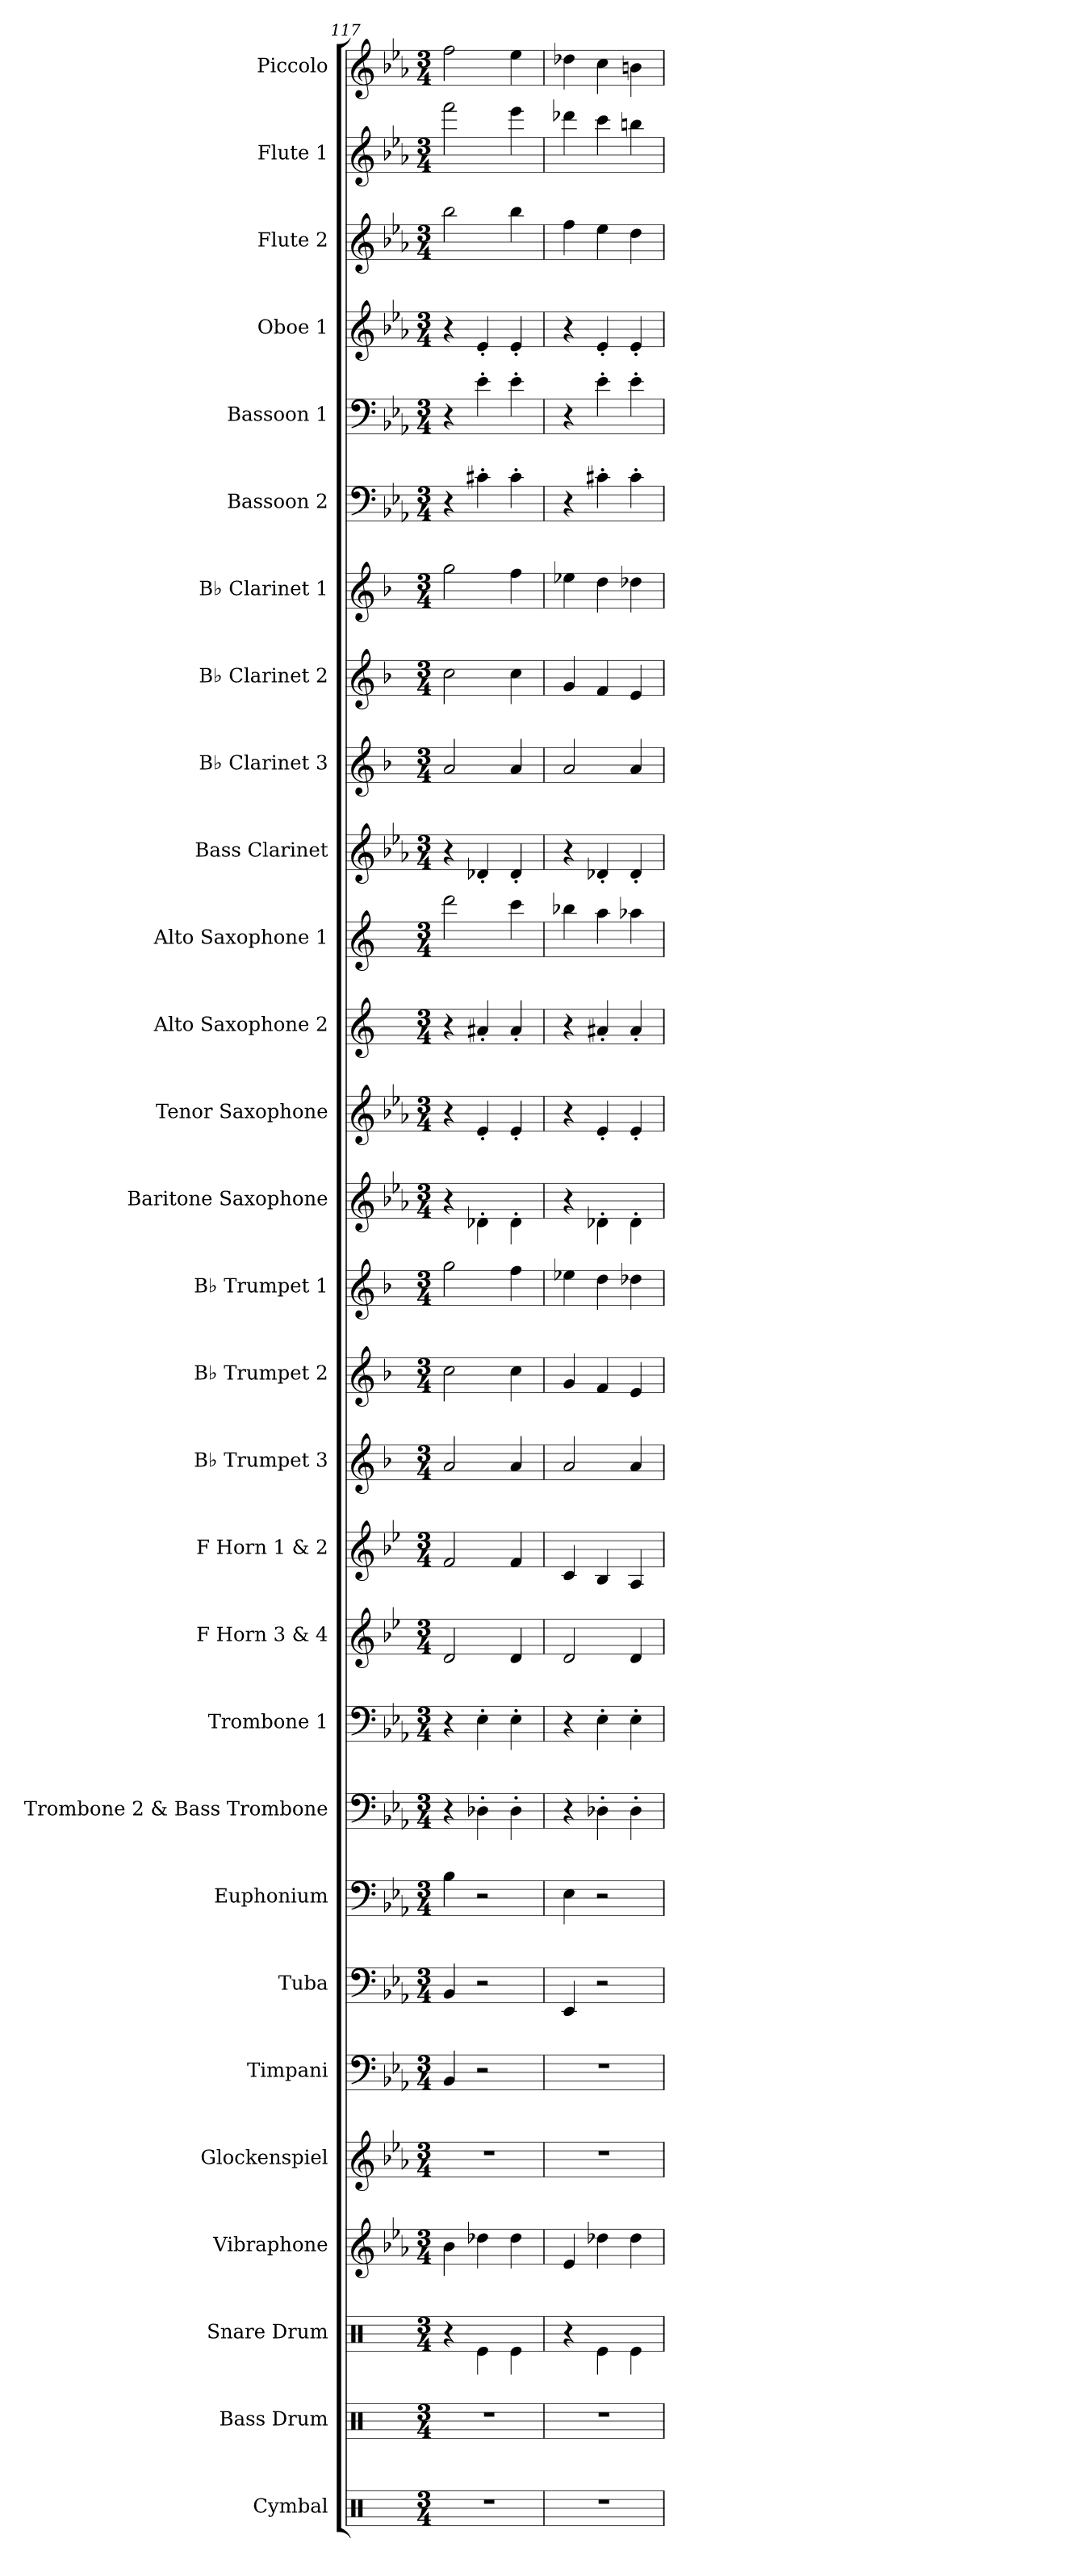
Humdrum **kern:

**kern	**kern	**kern	**kern	**kern	**kern	**kern	**kern	**kern	**kern	**kern	**kern	**kern	**kern	**kern	**kern	**kern	**kern	**kern	**kern	**kern	**kern	**kern	**kern	**kern	**kern	**kern	**kern	**kern
*part29	*part28	*part27	*part26	*part25	*part24	*part23	*part22	*part21	*part20	*part19	*part18	*part17	*part16	*part15	*part14	*part13	*part12	*part11	*part10	*part9	*part8	*part7	*part6	*part5	*part4	*part3	*part2	*part1
*staff29	*staff28	*staff27	*staff26	*staff25	*staff24	*staff23	*staff22	*staff21	*staff20	*staff19	*staff18	*staff17	*staff16	*staff15	*staff14	*staff13	*staff12	*staff11	*staff10	*staff9	*staff8	*staff7	*staff6	*staff5	*staff4	*staff3	*staff2	*staff1
*I"Cymbal	*I"Bass Drum	*I"Snare Drum	*I"Vibraphone	*I"Glockenspiel	*I"Timpani	*I"Tuba	*I"Euphonium	*I"Trombone 2 &amp; Bass Trombone	*I"Trombone 1	*I"F Horn 3 &amp; 4	*I"F Horn 1 &amp; 2	*I"B♭ Trumpet 3	*I"B♭ Trumpet 2	*I"B♭ Trumpet 1	*I"Baritone Saxophone	*I"Tenor Saxophone	*I"Alto Saxophone 2	*I"Alto Saxophone 1	*I"Bass Clarinet	*I"B♭ Clarinet 3	*I"B♭ Clarinet 2	*I"B♭ Clarinet 1	*I"Bassoon 2	*I"Bassoon 1	*I"Oboe 1	*I"Flute 2	*I"Flute 1	*I"Piccolo
*I'Cym.	*I'B. Dr.	*I'Sn. Dr.	*I'Vib.	*I'Glk.	*I'Timp.	*I'Tba.	*I'Euph.	*I'Tbn. 2 B. Tbn.	*I'Tbn. 1	*I'F Hn. 3 4	*I'F Hn. 1 2	*I'B♭ Tpt. 3	*I'B♭ Tpt. 2	*I'B♭ Tpt. 1	*I'Bar. Sax.	*I'T. Sax.	*I'A. Sax. 2	*I'A. Sax. 1	*I'B. Cl.	*I'B♭ Cl. 3	*I'B♭ Cl. 2	*I'B♭ Cl. 1	*I'Bsn. 2	*I'Bsn. 1	*I'Ob. 1	*I'Fl. 2	*I'Fl. 1	*I'Picc.
*clefX	*clefX	*clefX	*clefG2	*clefG2	*clefF4	*clefF4	*clefF4	*clefF4	*clefF4	*clefG2	*clefG2	*clefG2	*clefG2	*clefG2	*clefG2	*clefG2	*clefG2	*clefG2	*clefG2	*clefG2	*clefG2	*clefG2	*clefF4	*clefF4	*clefG2	*clefG2	*clefG2	*clefG2
*	*	*	*	*ITrd-14c-24	*	*	*	*	*	*ITrd4c7	*ITrd4c7	*ITrd1c2	*ITrd1c2	*ITrd1c2	*ITrd12c21	*ITrd8c14	*ITrd5c9	*ITrd5c9	*ITrd8c14	*ITrd1c2	*ITrd1c2	*ITrd1c2	*	*	*	*	*	*ITrd-7c-12
*k[]	*k[]	*k[]	*k[b-e-a-]	*k[b-e-a-]	*k[b-e-a-]	*k[b-e-a-]	*k[b-e-a-]	*k[b-e-a-]	*k[b-e-a-]	*k[b-e-a-]	*k[b-e-a-]	*k[b-e-a-]	*k[b-e-a-]	*k[b-e-a-]	*k[b-e-a-]	*k[b-e-a-]	*k[b-e-a-]	*k[b-e-a-]	*k[b-e-a-]	*k[b-e-a-]	*k[b-e-a-]	*k[b-e-a-]	*k[b-e-a-]	*k[b-e-a-]	*k[b-e-a-]	*k[b-e-a-]	*k[b-e-a-]	*k[b-e-a-]
*M3/4	*M3/4	*M3/4	*M3/4	*M3/4	*M3/4	*M3/4	*M3/4	*M3/4	*M3/4	*M3/4	*M3/4	*M3/4	*M3/4	*M3/4	*M3/4	*M3/4	*M3/4	*M3/4	*M3/4	*M3/4	*M3/4	*M3/4	*M3/4	*M3/4	*M3/4	*M3/4	*M3/4	*M3/4
=117	=117	=117	=117	=117	=117	=117	=117	=117	=117	=117	=117	=117	=117	=117	=117	=117	=117	=117	=117	=117	=117	=117	=117	=117	=117	=117	=117	=117
2.r	2.r	4r	4b-\	2.r	4BB-/	4BB-/	4B-\	4r	4r	2G/	2B-/	2g/	2b-\	2ff\	4r	4r	4r	2ff\	4r	2g/	2b-\	2ff\	4r	4r	4r	2bb-\	2fff\	2fff\
.	.	4Re\	4dd-X\	.	2r	2r	2r	4D-X'\	4E-'\	.	.	.	.	.	4D-X'\	4E-'/	4c#X'/	.	4D-X'/	.	.	.	4c#X'\	4e-'\	4e-'/	.	.	.
.	.	4Re\	4dd-\	.	.	.	.	4D-'\	4E-'\	4G/	4B-/	4g/	4b-\	4ee-\	4D-'\	4E-'/	4c#'/	4ee-\	4D-'/	4g/	4b-\	4ee-\	4c#'\	4e-'\	4e-'/	4bb-\	4eee-\	4eee-\
=118	=118	=118	=118	=118	=118	=118	=118	=118	=118	=118	=118	=118	=118	=118	=118	=118	=118	=118	=118	=118	=118	=118	=118	=118	=118	=118	=118	=118
2.r	2.r	4r	4e-/	2.r	2.r	4EE-/	4E-\	4r	4r	2G/	4F/	2g/	4f/	4dd-X\	4r	4r	4r	4dd-X\	4r	2g/	4f/	4dd-X\	4r	4r	4r	4ff\	4ddd-X\	4ddd-X\
.	.	4Re\	4dd-X\	.	.	2r	2r	4D-X'\	4E-'\	.	4E-/	.	4e-/	4cc\	4D-X'\	4E-'/	4c#X'/	4cc\	4D-X'/	.	4e-/	4cc\	4c#X'\	4e-'\	4e-'/	4ee-\	4ccc\	4ccc\
.	.	4Re\	4dd-\	.	.	.	.	4D-'\	4E-'\	4G/	4D/	4g/	4d/	4cc-X\	4D-'\	4E-'/	4c#'/	4cc-X\	4D-'/	4g/	4d/	4cc-X\	4c#'\	4e-'\	4e-'/	4dd\	4bbn\	4bbn\
=	=	=	=	=	=	=	=	=	=	=	=	=	=	=	=	=	=	=	=	=	=	=	=	=	=	=	=	=
*-	*-	*-	*-	*-	*-	*-	*-	*-	*-	*-	*-	*-	*-	*-	*-	*-	*-	*-	*-	*-	*-	*-	*-	*-	*-	*-	*-	*-
